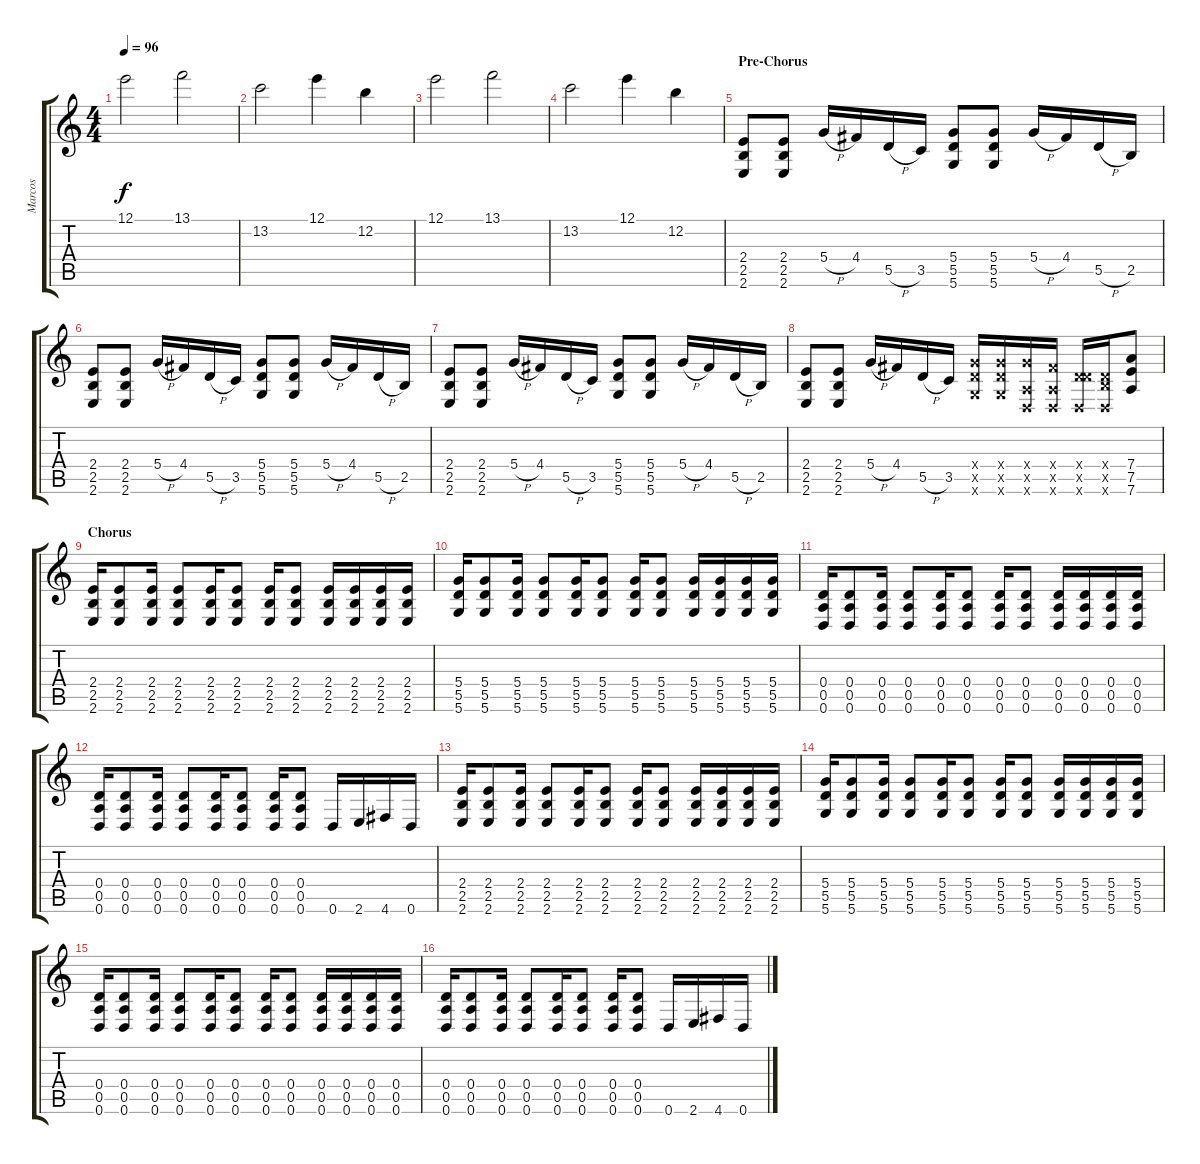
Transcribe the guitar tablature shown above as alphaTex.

\track ("Marcos" "Marcos") {instrument distortionguitar}
\staff {score tabs}
\tuning (E4 B3 G3 D3 A2 D2) {hide}
\ts (4 4)
\tempo 96
\clef g2
\ks c
12.1.2{dy f instrument electricguitarclean} 13.1.2 |
13.2.2 12.1.4 12.2.4 |
12.1.2 13.1.2 |
13.2.2 12.1.4 12.2.4 |
\section ("" "Pre-Chorus")
(2.4 2.5 2.6).8{instrument distortionguitar} (2.4 2.5 2.6).8 5.4{h}.16 4.4.16 5.5{h}.16 3.5.16 (5.4 5.5 5.6).8 (5.4 5.5 5.6).8 5.4{h}.16 4.4.16 5.5{h}.16 2.5.16 |
(2.4 2.5 2.6).8 (2.4 2.5 2.6).8 5.4{h}.16 4.4.16 5.5{h}.16 3.5.16 (5.4 5.5 5.6).8 (5.4 5.5 5.6).8 5.4{h}.16 4.4.16 5.5{h}.16 2.5.16 |
(2.4 2.5 2.6).8 (2.4 2.5 2.6).8 5.4{h}.16 4.4.16 5.5{h}.16 3.5.16 (5.4 5.5 5.6).8 (5.4 5.5 5.6).8 5.4{h}.16 4.4.16 5.5{h}.16 2.5.16 |
(2.4 2.5 2.6).8 (2.4 2.5 2.6).8 5.4{h}.16 4.4.16 5.5{h}.16 3.5.16 (5.4{x} 5.5{x} 5.6{x}).16 (5.4{x} 5.5{x} 5.6{x}).16 (5.4{x} 0.5{x} 0.6{x}).16 (4.4{x} 0.5{x} 0.6{x}).16 (0.4{x} 5.5{x} 0.6{x}).16 (0.4{x} 2.5{x} 0.6{x}).16 (7.4 7.5 7.6).8 |
\section ("" "Chorus")
(2.4 2.5 2.6).16{instrument distortionguitar} (2.4 2.5 2.6).8 (2.4 2.5 2.6).16 (2.4 2.5 2.6).8 (2.4 2.5 2.6).16 (2.4 2.5 2.6).8 (2.4 2.5 2.6).16 (2.4 2.5 2.6).8 (2.4 2.5 2.6).16 (2.4 2.5 2.6).16 (2.4 2.5 2.6).16 (2.4 2.5 2.6).16 |
(5.4 5.5 5.6).16 (5.4 5.5 5.6).8 (5.4 5.5 5.6).16 (5.4 5.5 5.6).8 (5.4 5.5 5.6).16 (5.4 5.5 5.6).8 (5.4 5.5 5.6).16 (5.4 5.5 5.6).8 (5.4 5.5 5.6).16 (5.4 5.5 5.6).16 (5.4 5.5 5.6).16 (5.4 5.5 5.6).16 |
(0.4 0.5 0.6).16 (0.4 0.5 0.6).8 (0.4 0.5 0.6).16 (0.4 0.5 0.6).8 (0.4 0.5 0.6).16 (0.4 0.5 0.6).8 (0.4 0.5 0.6).16 (0.4 0.5 0.6).8 (0.4 0.5 0.6).16 (0.4 0.5 0.6).16 (0.4 0.5 0.6).16 (0.4 0.5 0.6).16 |
(0.4 0.5 0.6).16 (0.4 0.5 0.6).8 (0.4 0.5 0.6).16 (0.4 0.5 0.6).8 (0.4 0.5 0.6).16 (0.4 0.5 0.6).8 (0.4 0.5 0.6).16 (0.4 0.5 0.6).8 0.6.16 2.6.16 4.6.16 0.6.16 |
(2.4 2.5 2.6).16 (2.4 2.5 2.6).8 (2.4 2.5 2.6).16 (2.4 2.5 2.6).8 (2.4 2.5 2.6).16 (2.4 2.5 2.6).8 (2.4 2.5 2.6).16 (2.4 2.5 2.6).8 (2.4 2.5 2.6).16 (2.4 2.5 2.6).16 (2.4 2.5 2.6).16 (2.4 2.5 2.6).16 |
(5.4 5.5 5.6).16 (5.4 5.5 5.6).8 (5.4 5.5 5.6).16 (5.4 5.5 5.6).8 (5.4 5.5 5.6).16 (5.4 5.5 5.6).8 (5.4 5.5 5.6).16 (5.4 5.5 5.6).8 (5.4 5.5 5.6).16 (5.4 5.5 5.6).16 (5.4 5.5 5.6).16 (5.4 5.5 5.6).16 |
(0.4 0.5 0.6).16 (0.4 0.5 0.6).8 (0.4 0.5 0.6).16 (0.4 0.5 0.6).8 (0.4 0.5 0.6).16 (0.4 0.5 0.6).8 (0.4 0.5 0.6).16 (0.4 0.5 0.6).8 (0.4 0.5 0.6).16 (0.4 0.5 0.6).16 (0.4 0.5 0.6).16 (0.4 0.5 0.6).16 |
(0.4 0.5 0.6).16 (0.4 0.5 0.6).8 (0.4 0.5 0.6).16 (0.4 0.5 0.6).8 (0.4 0.5 0.6).16 (0.4 0.5 0.6).8 (0.4 0.5 0.6).16 (0.4 0.5 0.6).8 0.6.16 2.6.16 4.6.16 0.6.16
